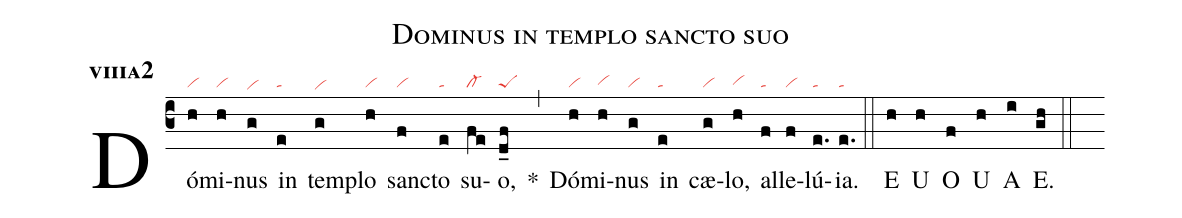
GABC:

name:Dominus in templo sancto suo;
office-part:an;
mode:8a2;
nabc-lines:1;
%%
initial-style: 1;
name:Dominus in templo sancto suo ;
mode: 8;
office-part: Invitatorium;
annotation: Hymn.;
annotation: 8a;
nabc-lines:1;
%%
(c3) Dó(h|vi)mi(h|vi)nus(g|vihe) in(e|ta) tem(g|vihe)plo(h|vi) sanc(f|vi)to(e|ta) su(fe|cl-)o,(d_f|peS) <sp>*</sp>(,) Dó(h|vi)mi(h|vihg)nus(g|vi) in(e|ta) cæ(g|vi)lo,(h|vihg) al(f|ta)le(f|vi)lú(e.|ta){ia}.(e.|ta) (::)

<eu>E(h) U(h) O(f) U(h) A(i) E.(gh) </eu>(::)
